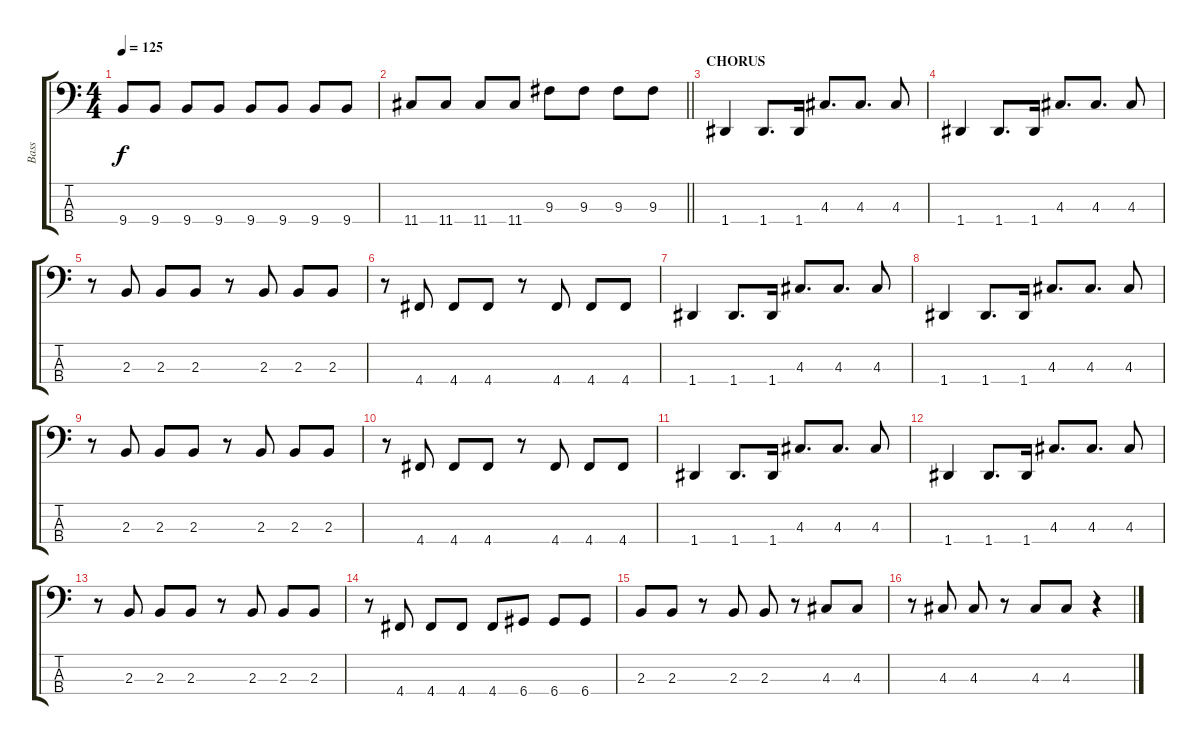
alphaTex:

\track ("Bass" "Bass") {instrument electricbassfinger}
\staff {score tabs}
\tuning (G2 D2 A1 D1) {hide}
\ts (4 4)
\tempo 125
\clef f4
\ks c
9.4.8{dy f} 9.4.8 9.4.8 9.4.8 9.4.8 9.4.8 9.4.8 9.4.8 |
\barLineRight lightlight
11.4.8 11.4.8 11.4.8 11.4.8 9.3.8 9.3.8 9.3.8 9.3.8 |
\section ("" "CHORUS")
1.4.4 1.4.8{d} 1.4.16 4.3.8{d} 4.3.8{d} 4.3.8 |
1.4.4 1.4.8{d} 1.4.16 4.3.8{d} 4.3.8{d} 4.3.8 |
r.8 2.3.8 2.3.8 2.3.8 r.8 2.3.8 2.3.8 2.3.8 |
r.8 4.4.8 4.4.8 4.4.8 r.8 4.4.8 4.4.8 4.4.8 |
1.4.4 1.4.8{d} 1.4.16 4.3.8{d} 4.3.8{d} 4.3.8 |
1.4.4 1.4.8{d} 1.4.16 4.3.8{d} 4.3.8{d} 4.3.8 |
r.8 2.3.8 2.3.8 2.3.8 r.8 2.3.8 2.3.8 2.3.8 |
r.8 4.4.8 4.4.8 4.4.8 r.8 4.4.8 4.4.8 4.4.8 |
1.4.4 1.4.8{d} 1.4.16 4.3.8{d} 4.3.8{d} 4.3.8 |
1.4.4 1.4.8{d} 1.4.16 4.3.8{d} 4.3.8{d} 4.3.8 |
r.8 2.3.8 2.3.8 2.3.8 r.8 2.3.8 2.3.8 2.3.8 |
r.8 4.4.8 4.4.8 4.4.8 4.4.8 6.4.8 6.4.8 6.4.8 |
2.3.8 2.3.8 r.8 2.3.8 2.3.8 r.8 4.3.8 4.3.8 |
r.8 4.3.8 4.3.8 r.8 4.3.8 4.3.8 r.4
